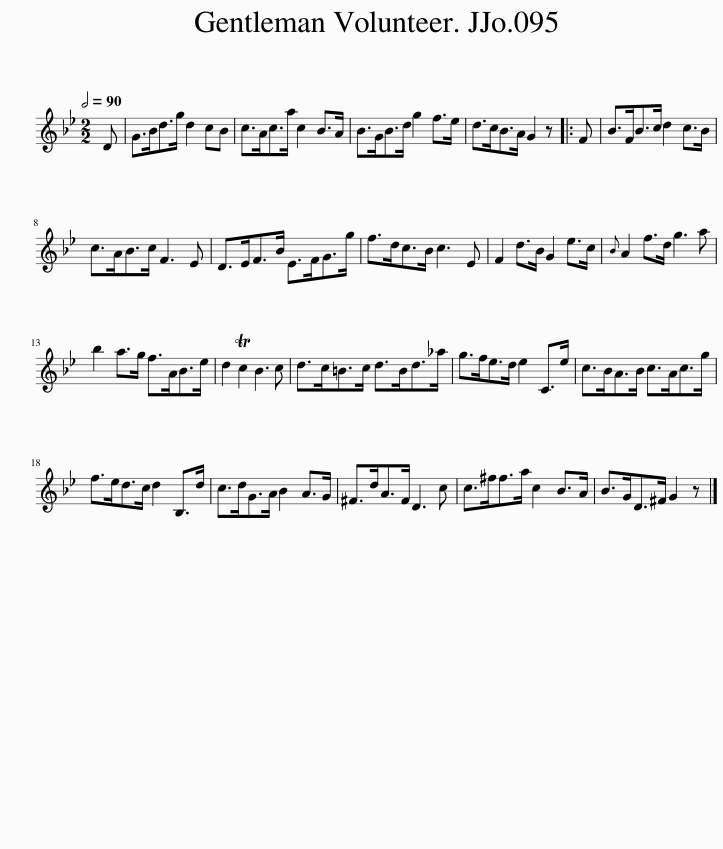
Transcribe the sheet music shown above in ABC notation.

X:1
L:1/8
Q:1/2=90
M:2/2
I:linebreak $
K:Gmin
V:1 treble
V:1
 D | G>Bd>g d2 cB | c>Ac>a c2 B>A | B>GB>d g2 f>e | d>cB>A G2 z |: %5
 F | B>FB>c d2 c>B |$ c>AB>c F3 E | D>EF>B E>FG>g | f>dc>B c3 E | %10
 F2 d>B G2 e>c |{B} A2 f>d g3 a |$ b2 a>g f>AB>e | d2 Tc2 B3 c | d>c=B>c d>Bd>_a | %15
 g>fe>d e2 C>e | c>BA>B c>Ac>g |$ f>ed>c d2 B,>d | c>dG>A B2 A>G | ^F>dA>F D3 c | %20
 c>^ff>a c2 B>A | B>GD>^F G2 z |] %22
